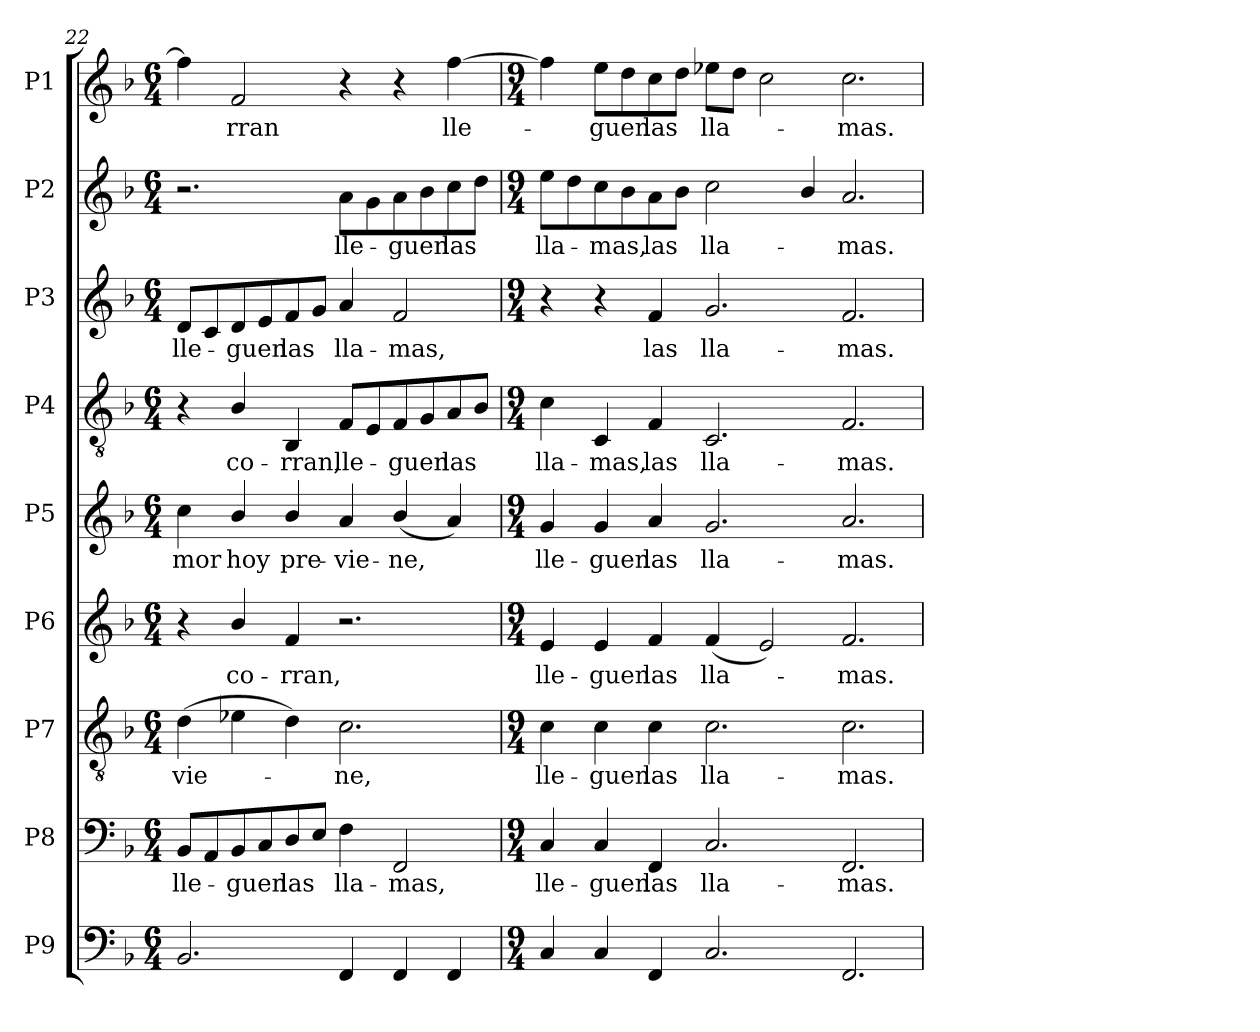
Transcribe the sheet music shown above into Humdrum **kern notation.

**kern	**kern	**text	**kern	**text	**kern	**text	**kern	**text	**kern	**text	**kern	**text	**kern	**text	**kern	**text
*part9	*part8	*part8	*part7	*part7	*part6	*part6	*part5	*part5	*part4	*part4	*part3	*part3	*part2	*part2	*part1	*part1
*staff9	*staff8	*staff8	*staff7	*staff7	*staff6	*staff6	*staff5	*staff5	*staff4	*staff4	*staff3	*staff3	*staff2	*staff2	*staff1	*staff1
*I"P9	*I"P8	*	*I"P7	*	*I"P6	*	*I"P5	*	*I"P4	*	*I"P3	*	*I"P2	*	*I"P1	*
!!LO:LB:g=z
*clefF4	*clefF4	*	*clefGv2	*	*clefG2	*	*clefG2	*	*clefGv2	*	*clefG2	*	*clefG2	*	*clefG2	*
*	*	*	*ITrd7c12	*	*	*	*	*	*ITrd7c12	*	*	*	*	*	*	*
*k[b-]	*k[b-]	*	*k[b-]	*	*k[b-]	*	*k[b-]	*	*k[b-]	*	*k[b-]	*	*k[b-]	*	*k[b-]	*
*F:	*F:	*	*F:	*	*F:	*	*F:	*	*F:	*	*F:	*	*F:	*	*F:	*
*M6/4	*M6/4	*	*M6/4	*	*M6/4	*	*M6/4	*	*M6/4	*	*M6/4	*	*M6/4	*	*M6/4	*
=22	=22	=22	=22	=22	=22	=22	=22	=22	=22	=22	=22	=22	=22	=22	=22	=22
!	!	!LO:LY:b:color=#000000	!	!	!	!	!	!	!	!	!	!	!	!	!	!
!	!	!	!	!LO:LY:b:color=#000000	!	!	!	!	!	!	!	!	!	!	!	!
!	!	!	!	!	!	!	!	!LO:LY:b:color=#000000	!	!	!	!	!	!	!	!
!	!	!	!	!	!	!	!	!	!	!	!	!LO:LY:b:color=#000000	!	!	!	!
2.BB-i/	8BB-i/L	lle-	(4Di\	-vie-	4r	.	4cci\	-mor	4r	.	8di/L	lle-	2.r	.	4ffi\]	.
.	8AAi/	.	.	.	.	.	.	.	.	.	8ci/	.	.	.	.	.
!	!	!LO:LY:b:color=#000000	!	!	!	!	!	!	!	!	!	!	!	!	!	!
!	!	!	!	!	!	!LO:LY:b:color=#000000	!	!	!	!	!	!	!	!	!	!
!	!	!	!	!	!	!	!	!LO:LY:b:color=#000000	!	!	!	!	!	!	!	!
!	!	!	!	!	!	!	!	!	!	!LO:LY:b:color=#000000	!	!	!	!	!	!
!	!	!	!	!	!	!	!	!	!	!	!	!LO:LY:b:color=#000000	!	!	!	!
!	!	!	!	!	!	!	!	!	!	!	!	!	!	!	!	!LO:LY:b:color=#000000
.	8BB-i/	-guen	4E-Xi\	.	4b-i/	co-	4b-i/	hoy	4BB-i/	co-	8di/	-guen	.	.	2fi/	-rran
.	8Ci/	.	.	.	.	.	.	.	.	.	8ei/	.	.	.	.	.
!	!	!LO:LY:b:color=#000000	!	!	!	!	!	!	!	!	!	!	!	!	!	!
!	!	!	!	!	!	!LO:LY:b:color=#000000	!	!	!	!	!	!	!	!	!	!
!	!	!	!	!	!	!	!	!LO:LY:b:color=#000000	!	!	!	!	!	!	!	!
!	!	!	!	!	!	!	!	!	!	!LO:LY:b:color=#000000	!	!	!	!	!	!
!	!	!	!	!	!	!	!	!	!	!	!	!LO:LY:b:color=#000000	!	!	!	!
.	8Di/	las	4Di\)	.	4fi/	-rran,	4b-i/	pre-	4BBB-i/	-rran,	8fi/	las	.	.	.	.
.	8Ei/J	.	.	.	.	.	.	.	.	.	8gi/J	.	.	.	.	.
!	!	!LO:LY:b:color=#000000	!	!	!	!	!	!	!	!	!	!	!	!	!	!
!	!	!	!	!LO:LY:b:color=#000000	!	!	!	!	!	!	!	!	!	!	!	!
!	!	!	!	!	!	!	!	!LO:LY:b:color=#000000	!	!	!	!	!	!	!	!
!	!	!	!	!	!	!	!	!	!	!LO:LY:b:color=#000000	!	!	!	!	!	!
!	!	!	!	!	!	!	!	!	!	!	!	!LO:LY:b:color=#000000	!	!	!	!
!	!	!	!	!	!	!	!	!	!	!	!	!	!	!LO:LY:b:color=#000000	!	!
4FFi/	4Fi\	lla-	2.Ci\	-ne,	2.r	.	4ai/	-vie-	8FFi/L	lle-	4ai/	lla-	8ai\L	lle-	4r	.
.	.	.	.	.	.	.	.	.	8EEi/	.	.	.	8gi\	.	.	.
!	!	!LO:LY:b:color=#000000	!	!	!	!	!	!	!	!	!	!	!	!	!	!
!	!	!	!	!	!	!	!	!LO:LY:b:color=#000000	!	!	!	!	!	!	!	!
!	!	!	!	!	!	!	!	!	!	!LO:LY:b:color=#000000	!	!	!	!	!	!
!	!	!	!	!	!	!	!	!	!	!	!	!LO:LY:b:color=#000000	!	!	!	!
!	!	!	!	!	!	!	!	!	!	!	!	!	!	!LO:LY:b:color=#000000	!	!
4FFi/	2FFi/	-mas,	.	.	.	.	(4b-i/	-ne,	8FFi/	-guen	2fi/	-mas,	8ai\	-guen	4r	.
.	.	.	.	.	.	.	.	.	8GGi/	.	.	.	8b-i\	.	.	.
!	!	!	!	!	!	!	!	!	!	!LO:LY:b:color=#000000	!	!	!	!	!	!
!	!	!	!	!	!	!	!	!	!	!	!	!	!	!LO:LY:b:color=#000000	!	!
!	!	!	!	!	!	!	!	!	!	!	!	!	!	!	!	!LO:LY:b:color=#000000
4FFi/	.	.	.	.	.	.	4ai/)	.	8AAi/	las	.	.	8cci\	las	[4ffi\	lle-
.	.	.	.	.	.	.	.	.	8BB-i/J	.	.	.	8ddi\J	.	.	.
=23	=23	=23	=23	=23	=23	=23	=23	=23	=23	=23	=23	=23	=23	=23	=23	=23
*M9/4	*M9/4	*	*M9/4	*	*M9/4	*	*M9/4	*	*M9/4	*	*M9/4	*	*M9/4	*	*M9/4	*
!	!	!LO:LY:b:color=#000000	!	!	!	!	!	!	!	!	!	!	!	!	!	!
!	!	!	!	!LO:LY:b:color=#000000	!	!	!	!	!	!	!	!	!	!	!	!
!	!	!	!	!	!	!LO:LY:b:color=#000000	!	!	!	!	!	!	!	!	!	!
!	!	!	!	!	!	!	!	!LO:LY:b:color=#000000	!	!	!	!	!	!	!	!
!	!	!	!	!	!	!	!	!	!	!LO:LY:b:color=#000000	!	!	!	!	!	!
!	!	!	!	!	!	!	!	!	!	!	!	!	!	!LO:LY:b:color=#000000	!	!
4Ci/	4Ci/	lle-	4Ci\	lle-	4ei/	lle-	4gi/	lle-	4Ci\	lla-	4r	.	8eei\L	lla-	4ffi\]	.
.	.	.	.	.	.	.	.	.	.	.	.	.	8ddi\	.	.	.
!	!	!LO:LY:b:color=#000000	!	!	!	!	!	!	!	!	!	!	!	!	!	!
!	!	!	!	!LO:LY:b:color=#000000	!	!	!	!	!	!	!	!	!	!	!	!
!	!	!	!	!	!	!LO:LY:b:color=#000000	!	!	!	!	!	!	!	!	!	!
!	!	!	!	!	!	!	!	!LO:LY:b:color=#000000	!	!	!	!	!	!	!	!
!	!	!	!	!	!	!	!	!	!	!LO:LY:b:color=#000000	!	!	!	!	!	!
!	!	!	!	!	!	!	!	!	!	!	!	!	!	!LO:LY:b:color=#000000	!	!
!	!	!	!	!	!	!	!	!	!	!	!	!	!	!	!	!LO:LY:b:color=#000000
4Ci/	4Ci/	-guen	4Ci\	-guen	4ei/	-guen	4gi/	-guen	4CCi/	-mas,	4r	.	8cci\	-mas,	8eei\L	-guen
.	.	.	.	.	.	.	.	.	.	.	.	.	8b-i\	.	8ddi\	.
!	!	!LO:LY:b:color=#000000	!	!	!	!	!	!	!	!	!	!	!	!	!	!
!	!	!	!	!LO:LY:b:color=#000000	!	!	!	!	!	!	!	!	!	!	!	!
!	!	!	!	!	!	!LO:LY:b:color=#000000	!	!	!	!	!	!	!	!	!	!
!	!	!	!	!	!	!	!	!LO:LY:b:color=#000000	!	!	!	!	!	!	!	!
!	!	!	!	!	!	!	!	!	!	!LO:LY:b:color=#000000	!	!	!	!	!	!
!	!	!	!	!	!	!	!	!	!	!	!	!LO:LY:b:color=#000000	!	!	!	!
!	!	!	!	!	!	!	!	!	!	!	!	!	!	!LO:LY:b:color=#000000	!	!
!	!	!	!	!	!	!	!	!	!	!	!	!	!	!	!	!LO:LY:b:color=#000000
4FFi/	4FFi/	las	4Ci\	las	4fi/	las	4ai/	las	4FFi/	las	4fi/	las	8ai\	las	8cci\	las
.	.	.	.	.	.	.	.	.	.	.	.	.	8b-i\J	.	8ddi\J	.
!	!	!LO:LY:b:color=#000000	!	!	!	!	!	!	!	!	!	!	!	!	!	!
!	!	!	!	!LO:LY:b:color=#000000	!	!	!	!	!	!	!	!	!	!	!	!
!	!	!	!	!	!	!LO:LY:b:color=#000000	!	!	!	!	!	!	!	!	!	!
!	!	!	!	!	!	!	!	!LO:LY:b:color=#000000	!	!	!	!	!	!	!	!
!	!	!	!	!	!	!	!	!	!	!LO:LY:b:color=#000000	!	!	!	!	!	!
!	!	!	!	!	!	!	!	!	!	!	!	!LO:LY:b:color=#000000	!	!	!	!
!	!	!	!	!	!	!	!	!	!	!	!	!	!	!LO:LY:b:color=#000000	!	!
!	!	!	!	!	!	!	!	!	!	!	!	!	!	!	!	!LO:LY:b:color=#000000
2.Ci/	2.Ci/	lla-	2.Ci\	lla-	(4fi/	lla-	2.gi/	lla-	2.CCi/	lla-	2.gi/	lla-	2cci\	lla-	8ee-Xi\L	lla-
.	.	.	.	.	.	.	.	.	.	.	.	.	.	.	8ddi\J	.
.	.	.	.	.	2ei/)	.	.	.	.	.	.	.	.	.	2cci\	.
.	.	.	.	.	.	.	.	.	.	.	.	.	4b-i/	.	.	.
!	!	!LO:LY:b:color=#000000	!	!	!	!	!	!	!	!	!	!	!	!	!	!
!	!	!	!	!LO:LY:b:color=#000000	!	!	!	!	!	!	!	!	!	!	!	!
!	!	!	!	!	!	!LO:LY:b:color=#000000	!	!	!	!	!	!	!	!	!	!
!	!	!	!	!	!	!	!	!LO:LY:b:color=#000000	!	!	!	!	!	!	!	!
!	!	!	!	!	!	!	!	!	!	!LO:LY:b:color=#000000	!	!	!	!	!	!
!	!	!	!	!	!	!	!	!	!	!	!	!LO:LY:b:color=#000000	!	!	!	!
!	!	!	!	!	!	!	!	!	!	!	!	!	!	!LO:LY:b:color=#000000	!	!
!	!	!	!	!	!	!	!	!	!	!	!	!	!	!	!	!LO:LY:b:color=#000000
2.FFi/	2.FFi/	-mas.	2.Ci\	-mas.	2.fi/	-mas.	2.ai/	-mas.	2.FFi/	-mas.	2.fi/	-mas.	2.ai/	-mas.	2.cci\	-mas.
=	=	=	=	=	=	=	=	=	=	=	=	=	=	=	=	=
*-	*-	*-	*-	*-	*-	*-	*-	*-	*-	*-	*-	*-	*-	*-	*-	*-
